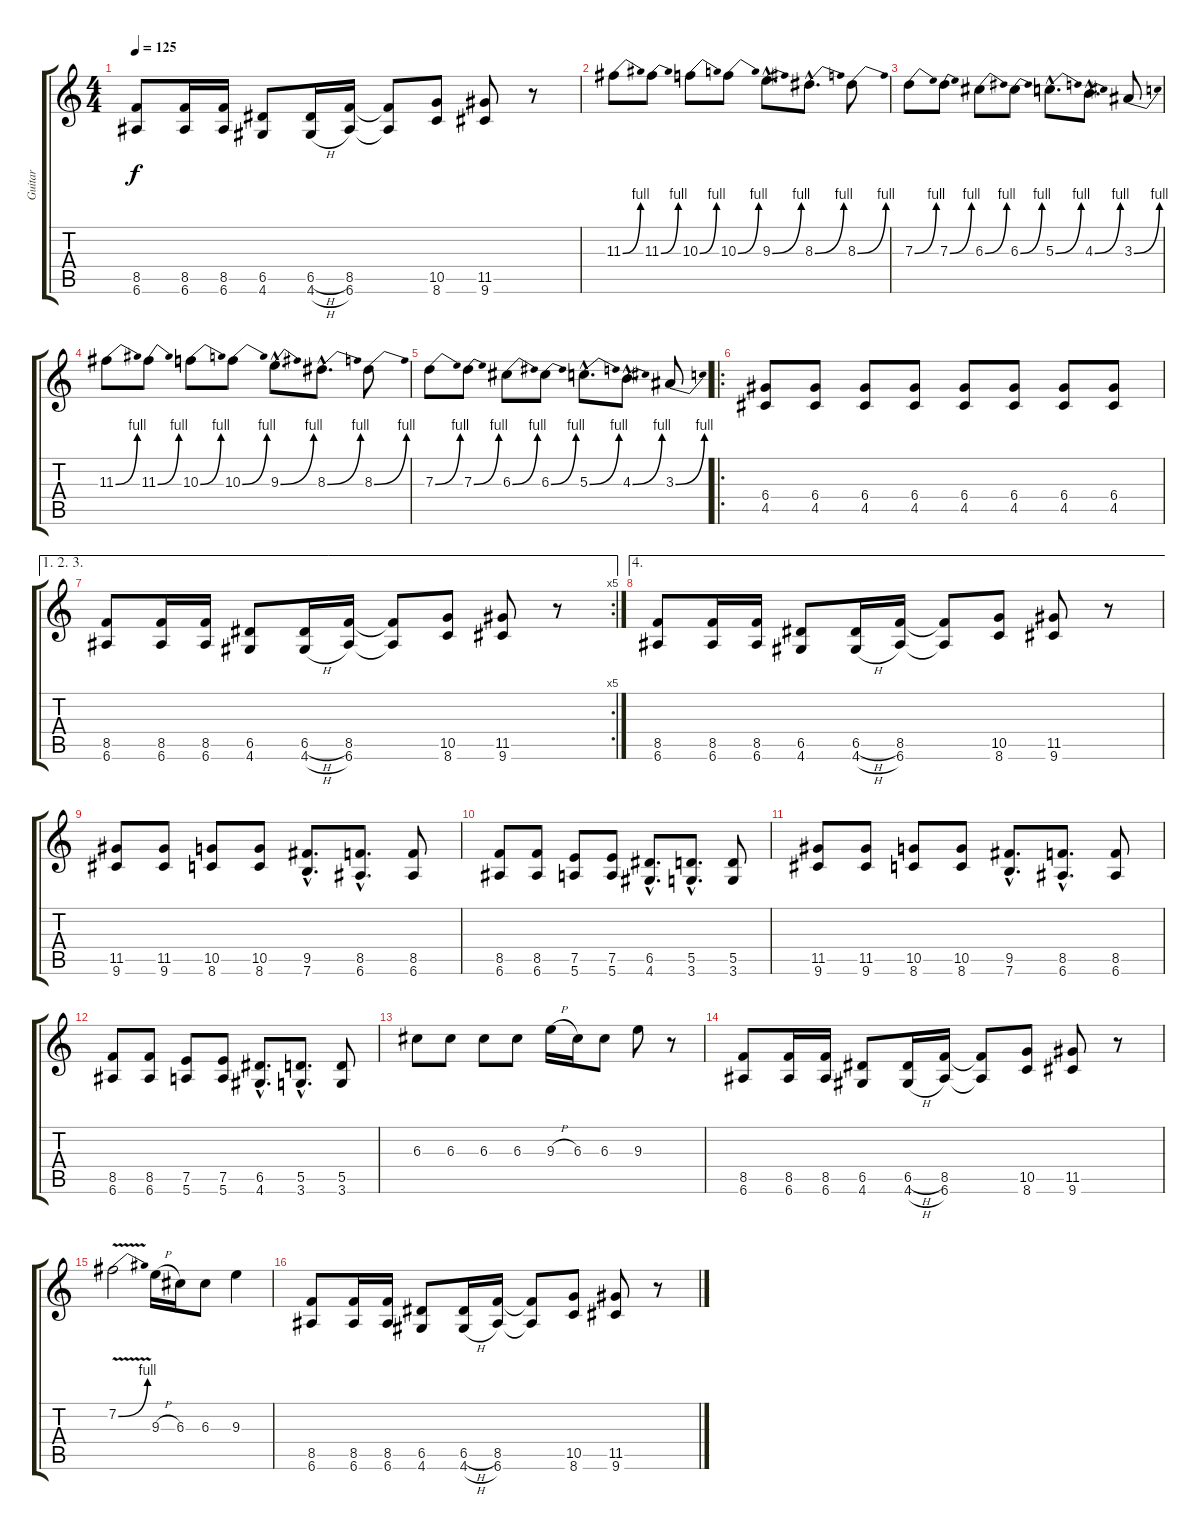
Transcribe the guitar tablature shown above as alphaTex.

\track ("Guitar" "Guitar") {instrument distortionguitar}
\staff {score tabs}
\tuning (E4 B3 G3 D3 A2 E2) {hide}
\ts (4 4)
\tempo 125
\clef g2
\ks c
(8.5 6.6).8{dy f} (8.5 6.6).16 (8.5 6.6).16 (6.5 4.6).8 (6.5{h} 4.6{h}).16 (8.5 6.6).16 (8.5{t} 6.6{t}).8 (10.5 8.6).8 (11.5 9.6).8 r.8 |
11.3{be (bend 0 0 60 4)}.8 11.3{be (bend 0 0 60 4)}.8 10.3{be (bend 0 0 60 4)}.8 10.3{be (bend 0 0 60 4)}.8 9.3{be (bend 0 0 60 4) hac}.8{d} 8.3{be (bend 0 0 60 4) hac}.8{d} 8.3{be (bend 0 0 60 4)}.8 |
7.3{be (bend 0 0 60 4)}.8 7.3{be (bend 0 0 60 4)}.8 6.3{be (bend 0 0 60 4)}.8 6.3{be (bend 0 0 60 4)}.8 5.3{be (bend 0 0 60 4) hac}.8{d} 4.3{be (bend 0 0 60 4) hac}.8{d} 3.3{be (bend 0 0 60 4)}.8 |
11.3{be (bend 0 0 60 4)}.8 11.3{be (bend 0 0 60 4)}.8 10.3{be (bend 0 0 60 4)}.8 10.3{be (bend 0 0 60 4)}.8 9.3{be (bend 0 0 60 4) hac}.8{d} 8.3{be (bend 0 0 60 4) hac}.8{d} 8.3{be (bend 0 0 60 4)}.8 |
7.3{be (bend 0 0 60 4)}.8 7.3{be (bend 0 0 60 4)}.8 6.3{be (bend 0 0 60 4)}.8 6.3{be (bend 0 0 60 4)}.8 5.3{be (bend 0 0 60 4) hac}.8{d} 4.3{be (bend 0 0 60 4) hac}.8{d} 3.3{be (bend 0 0 60 4)}.8 |
\ro
(6.4 4.5).8 (6.4 4.5).8 (6.4 4.5).8 (6.4 4.5).8 (6.4 4.5).8 (6.4 4.5).8 (6.4 4.5).8 (6.4 4.5).8 |
\ae (1 2 3)
\rc 5
(8.5 6.6).8 (8.5 6.6).16 (8.5 6.6).16 (6.5 4.6).8 (6.5{h} 4.6{h}).16 (8.5 6.6).16 (8.5{t} 6.6{t}).8 (10.5 8.6).8 (11.5 9.6).8 r.8 |
\ae 4
(8.5 6.6).8 (8.5 6.6).16 (8.5 6.6).16 (6.5 4.6).8 (6.5{h} 4.6{h}).16 (8.5 6.6).16 (8.5{t} 6.6{t}).8 (10.5 8.6).8 (11.5 9.6).8 r.8 |
(11.5 9.6).8 (11.5 9.6).8 (10.5 8.6).8 (10.5 8.6).8 (9.5{hac} 7.6{hac}).8{d} (8.5{hac} 6.6{hac}).8{d} (8.5 6.6).8 |
(8.5 6.6).8 (8.5 6.6).8 (7.5 5.6).8 (7.5 5.6).8 (6.5{hac} 4.6{hac}).8{d} (5.5{hac} 3.6{hac}).8{d} (5.5 3.6).8 |
(11.5 9.6).8 (11.5 9.6).8 (10.5 8.6).8 (10.5 8.6).8 (9.5{hac} 7.6{hac}).8{d} (8.5{hac} 6.6{hac}).8{d} (8.5 6.6).8 |
(8.5 6.6).8 (8.5 6.6).8 (7.5 5.6).8 (7.5 5.6).8 (6.5{hac} 4.6{hac}).8{d} (5.5{hac} 3.6{hac}).8{d} (5.5 3.6).8 |
6.3.8 6.3.8 6.3.8 6.3.8 9.3{h}.16 6.3.16 6.3.8 9.3.8 r.8 |
(8.5 6.6).8 (8.5 6.6).16 (8.5 6.6).16 (6.5 4.6).8 (6.5{h} 4.6{h}).16 (8.5 6.6).16 (8.5{t} 6.6{t}).8 (10.5 8.6).8 (11.5 9.6).8 r.8 |
7.2{be (bend 0 0 60 4) v}.2 9.3{h}.16 6.3.16 6.3.8 9.3.4 |
(8.5 6.6).8 (8.5 6.6).16 (8.5 6.6).16 (6.5 4.6).8 (6.5{h} 4.6{h}).16 (8.5 6.6).16 (8.5{t} 6.6{t}).8 (10.5 8.6).8 (11.5 9.6).8 r.8
